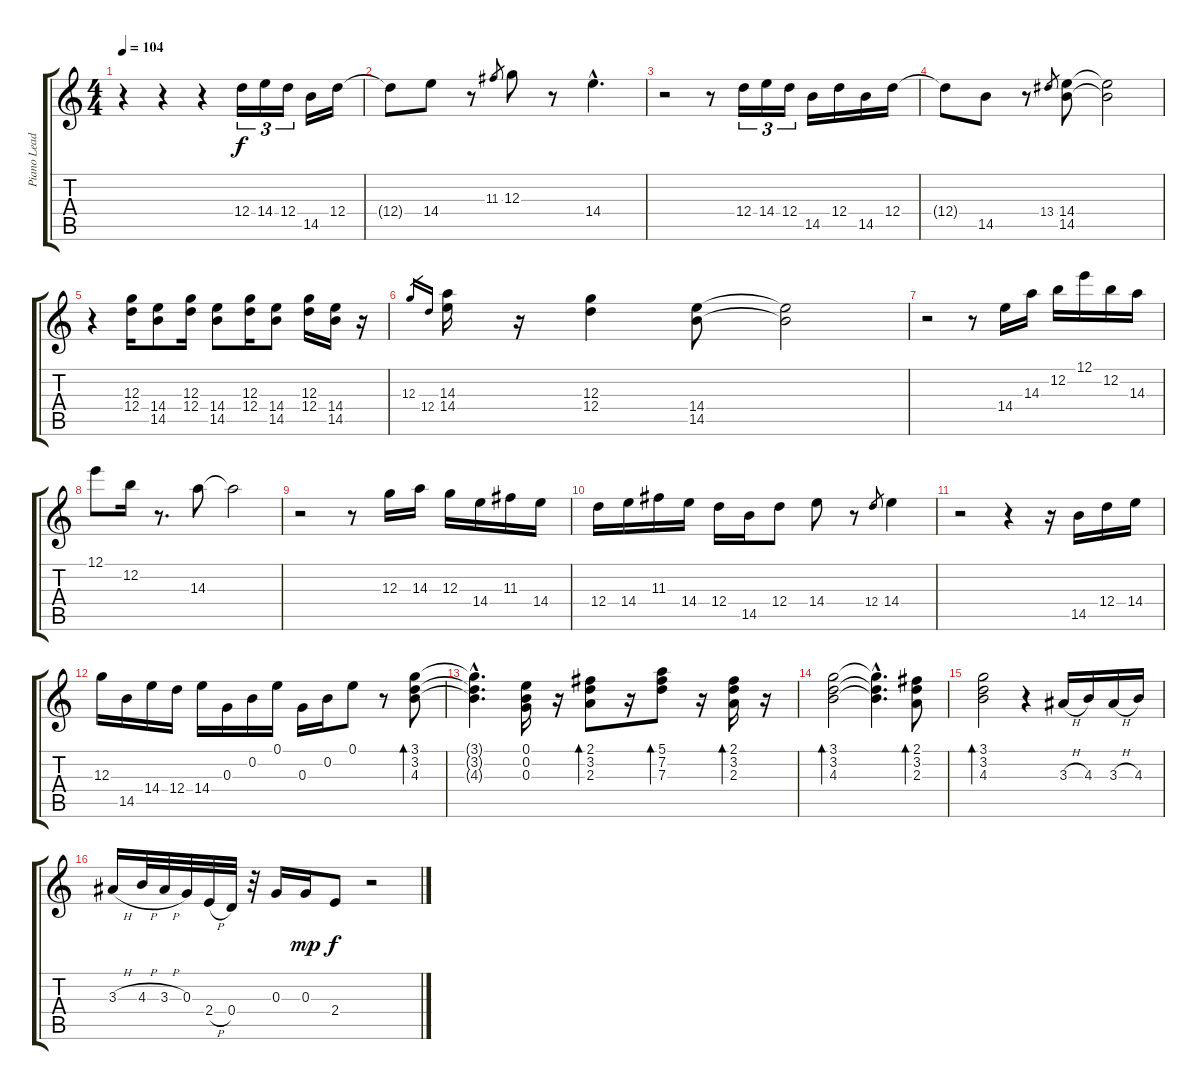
\track ("Piano Lead" "Piano Lead") {instrument electricpiano1}
\staff {score tabs}
\tuning (E5 B4 G4 D4 A3 E3) {hide}
\ts (4 4)
\tempo 104
\clef g2
\ks c
r.4{dy f} r.4 r.4 12.4.16{tu (3 2)} 14.4.16{tu (3 2)} 12.4.16{tu (3 2)} 14.5.16 12.4.16 |
12.4{t}.8 14.4.8 r.8 11.3.8{gr} 12.3.8 r.8 14.4{hac}.4{d} |
r.2 r.8 12.4.16{tu (3 2)} 14.4.16{tu (3 2)} 12.4.16{tu (3 2)} 14.5.16 12.4.16 14.5.16 12.4.16 |
12.4{t}.8 14.5.8 r.8 13.4.8{gr} (14.4 14.5).8 (14.4{t} 14.5{t}).2 |
r.4 (12.3 12.4).16 (14.4 14.5).8 (12.3 12.4).16 (14.4 14.5).8 (12.3 12.4).16 (14.4 14.5).8 (12.3 12.4).16 (14.4 14.5).16 r.16 |
12.3.16{gr} 12.4.16{gr} (14.3 14.4).16 r.16 (12.3 12.4).4 (14.4 14.5).8 (14.4{t} 14.5{t}).2 |
r.2 r.8 14.4.16 14.3.16 12.2.16 12.1.16 12.2.16 14.3.16 |
12.1.8 12.2.16 r.8{d} 14.3.8 14.3{t}.2 |
r.2 r.8 12.3.16 14.3.16 12.3.16 14.4.16 11.3.16 14.4.16 |
12.4.16 14.4.16 11.3.16 14.4.16 12.4.16 14.5.16 12.4.8 14.4.8 r.8 12.4.8{gr} 14.4.4 |
r.2 r.4 r.16 14.5.16 12.4.16 14.4.16 |
12.3.16 14.5.16 14.4.16 12.4.16 14.4.16 0.3.16 0.2.16 0.1.16 0.3.16 0.2.16 0.1.8 r.8 (3.1 3.2 4.3).8{bd 120} |
(3.1{hac t} 3.2{hac t} 4.3{hac t}).4{d} (0.1 0.2 0.3).16 r.16 (2.1 3.2 2.3).8{bd 120} r.16 (5.1 7.2 7.3).8{bd 120} r.16 (2.1 3.2 2.3).16{bd 240} r.16 |
(3.1 3.2 4.3).2{bd 120} (3.1{hac t} 3.2{hac t} 4.3{hac t}).4{d} (2.1 3.2 2.3).8{bd 120} |
(3.1 3.2 4.3).2{bd 240} r.4 3.3{h}.16 4.3.16 3.3{h}.16 4.3.16 |
3.3{h}.16 4.3{h}.32 3.3{h}.32 0.3.32 2.4{h}.32 0.4.32 r.32 0.3.16 0.3.16{dy mp} 2.4.8{dy f} r.2
